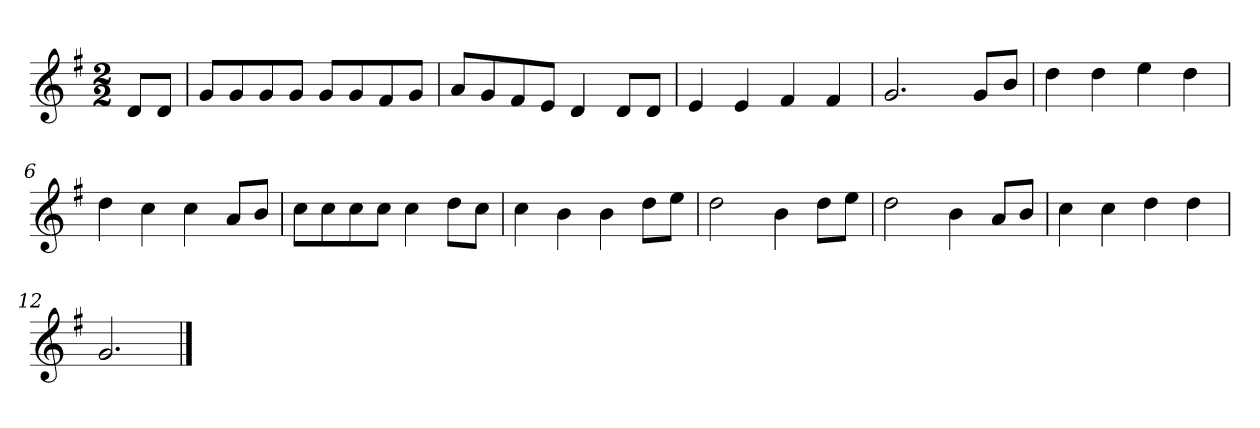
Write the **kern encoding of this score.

**kern
*part1
*staff1
*k[f#]
*M2/2
*MM120
=
8dL
8dJ
=1
8gL
8g
8g
8gJ
8gL
8g
8f#
8gJ
=2
8aL
8g
8f#
8eJ
4d
8dL
8dJ
=3
4e
4e
4f#
4f#
=4
2.g
8gL
8bJ
=5
4dd
4dd
4ee
4dd
=6
4dd
4cc
4cc
8aL
8bJ
=7
8ccL
8cc
8cc
8ccJ
4cc
8ddL
8ccJ
=8
4cc
4b
4b
8ddL
8eeJ
=9
2dd
4b
8ddL
8eeJ
=10
2dd
4b
8aL
8bJ
=11
4cc
4cc
4dd
4dd
=12
2.g
==
*-
